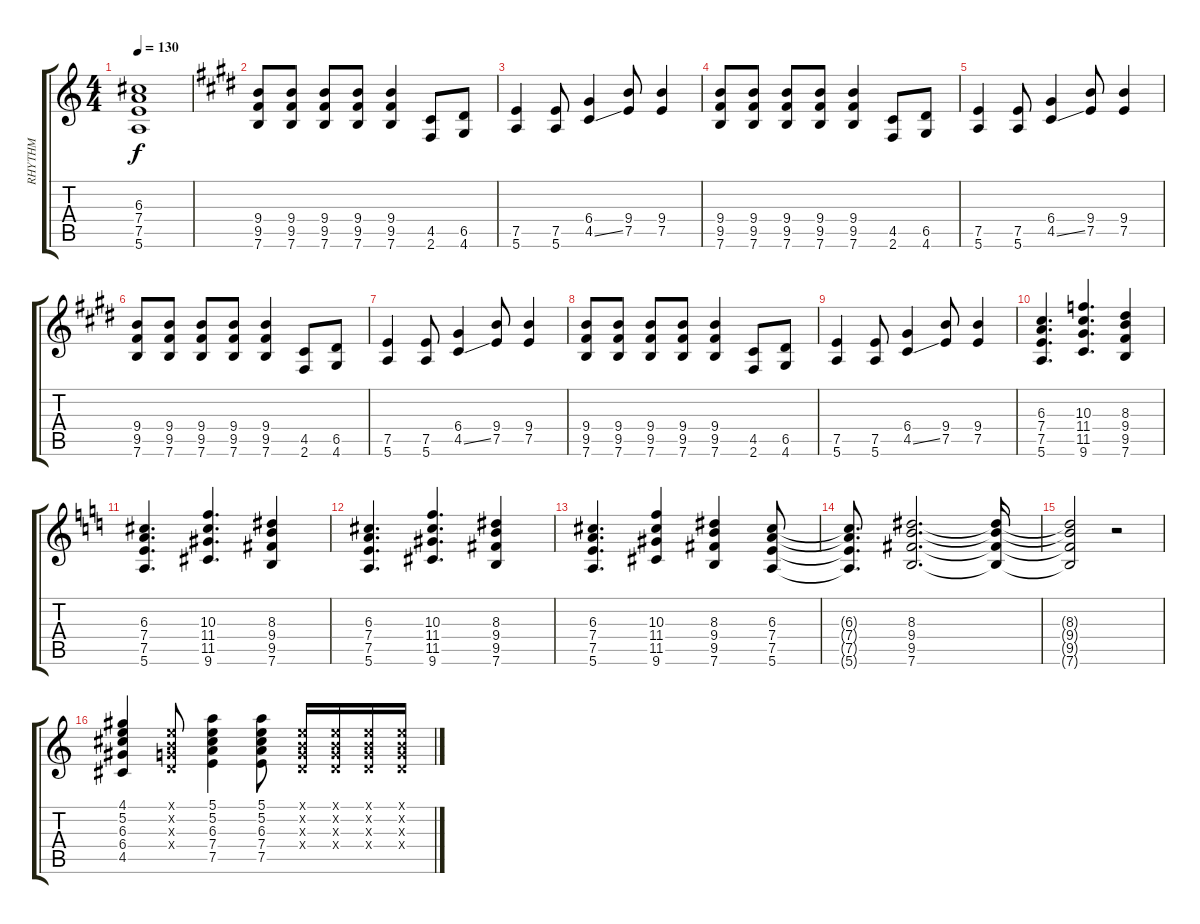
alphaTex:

\track ("RHYTHM" "RHYTHM") {instrument distortionguitar}
\staff {score tabs}
\tuning (E4 B3 G3 D3 A2 E2) {hide}
\ts (4 4)
\tempo 130
\clef g2
\ks c
(6.3{t} 7.4{t} 7.5{t} 5.6{t}).1{dy f} |
\ks c#minor
(9.4 9.5 7.6).8 (9.4 9.5 7.6).8 (9.4 9.5 7.6).8 (9.4 9.5 7.6).8 (9.4 9.5 7.6).4 (4.5 2.6).8 (6.5 4.6).8 |
(7.5 5.6).4 (7.5 5.6).8 (6.4 4.5{ss}).4 (9.4 7.5).8 (9.4 7.5).4 |
(9.4 9.5 7.6).8 (9.4 9.5 7.6).8 (9.4 9.5 7.6).8 (9.4 9.5 7.6).8 (9.4 9.5 7.6).4 (4.5 2.6).8 (6.5 4.6).8 |
(7.5 5.6).4 (7.5 5.6).8 (6.4 4.5{ss}).4 (9.4 7.5).8 (9.4 7.5).4 |
(9.4 9.5 7.6).8 (9.4 9.5 7.6).8 (9.4 9.5 7.6).8 (9.4 9.5 7.6).8 (9.4 9.5 7.6).4 (4.5 2.6).8 (6.5 4.6).8 |
(7.5 5.6).4 (7.5 5.6).8 (6.4 4.5{ss}).4 (9.4 7.5).8 (9.4 7.5).4 |
(9.4 9.5 7.6).8 (9.4 9.5 7.6).8 (9.4 9.5 7.6).8 (9.4 9.5 7.6).8 (9.4 9.5 7.6).4 (4.5 2.6).8 (6.5 4.6).8 |
(7.5 5.6).4 (7.5 5.6).8 (6.4 4.5{ss}).4 (9.4 7.5).8 (9.4 7.5).4 |
(6.3 7.4 7.5 5.6).4{d} (10.3 11.4 11.5 9.6).4{d} (8.3 9.4 9.5 7.6).4 |
\ks c
(6.3 7.4 7.5 5.6).4{d} (10.3 11.4 11.5 9.6).4{d} (8.3 9.4 9.5 7.6).4 |
(6.3 7.4 7.5 5.6).4{d} (10.3 11.4 11.5 9.6).4{d} (8.3 9.4 9.5 7.6).4 |
(6.3 7.4 7.5 5.6).4{d} (10.3 11.4 11.5 9.6).4 (8.3 9.4 9.5 7.6).4 (6.3 7.4 7.5 5.6).8 |
(6.3{t} 7.4{t} 7.5{t} 5.6{t}).8{d} (8.3 9.4 9.5 7.6).2{d} (8.3{t} 9.4{t} 9.5{t} 7.6{t}).16 |
(8.3{t} 9.4{t} 9.5{t} 7.6{t}).2 r.2 |
(4.1 5.2 6.3 6.4 4.5).4{volume 12} (0.1{x} 0.2{x} 0.3{x} 0.4{x}).8 (5.1 5.2 6.3 7.4 7.5).4 (5.1 5.2 6.3 7.4 7.5).8 (0.1{x} 0.2{x} 0.3{x} 0.4{x}).16 (0.1{x} 0.2{x} 0.3{x} 0.4{x}).16 (0.1{x} 0.2{x} 0.3{x} 0.4{x}).16 (0.1{x} 0.2{x} 0.3{x} 0.4{x}).16
